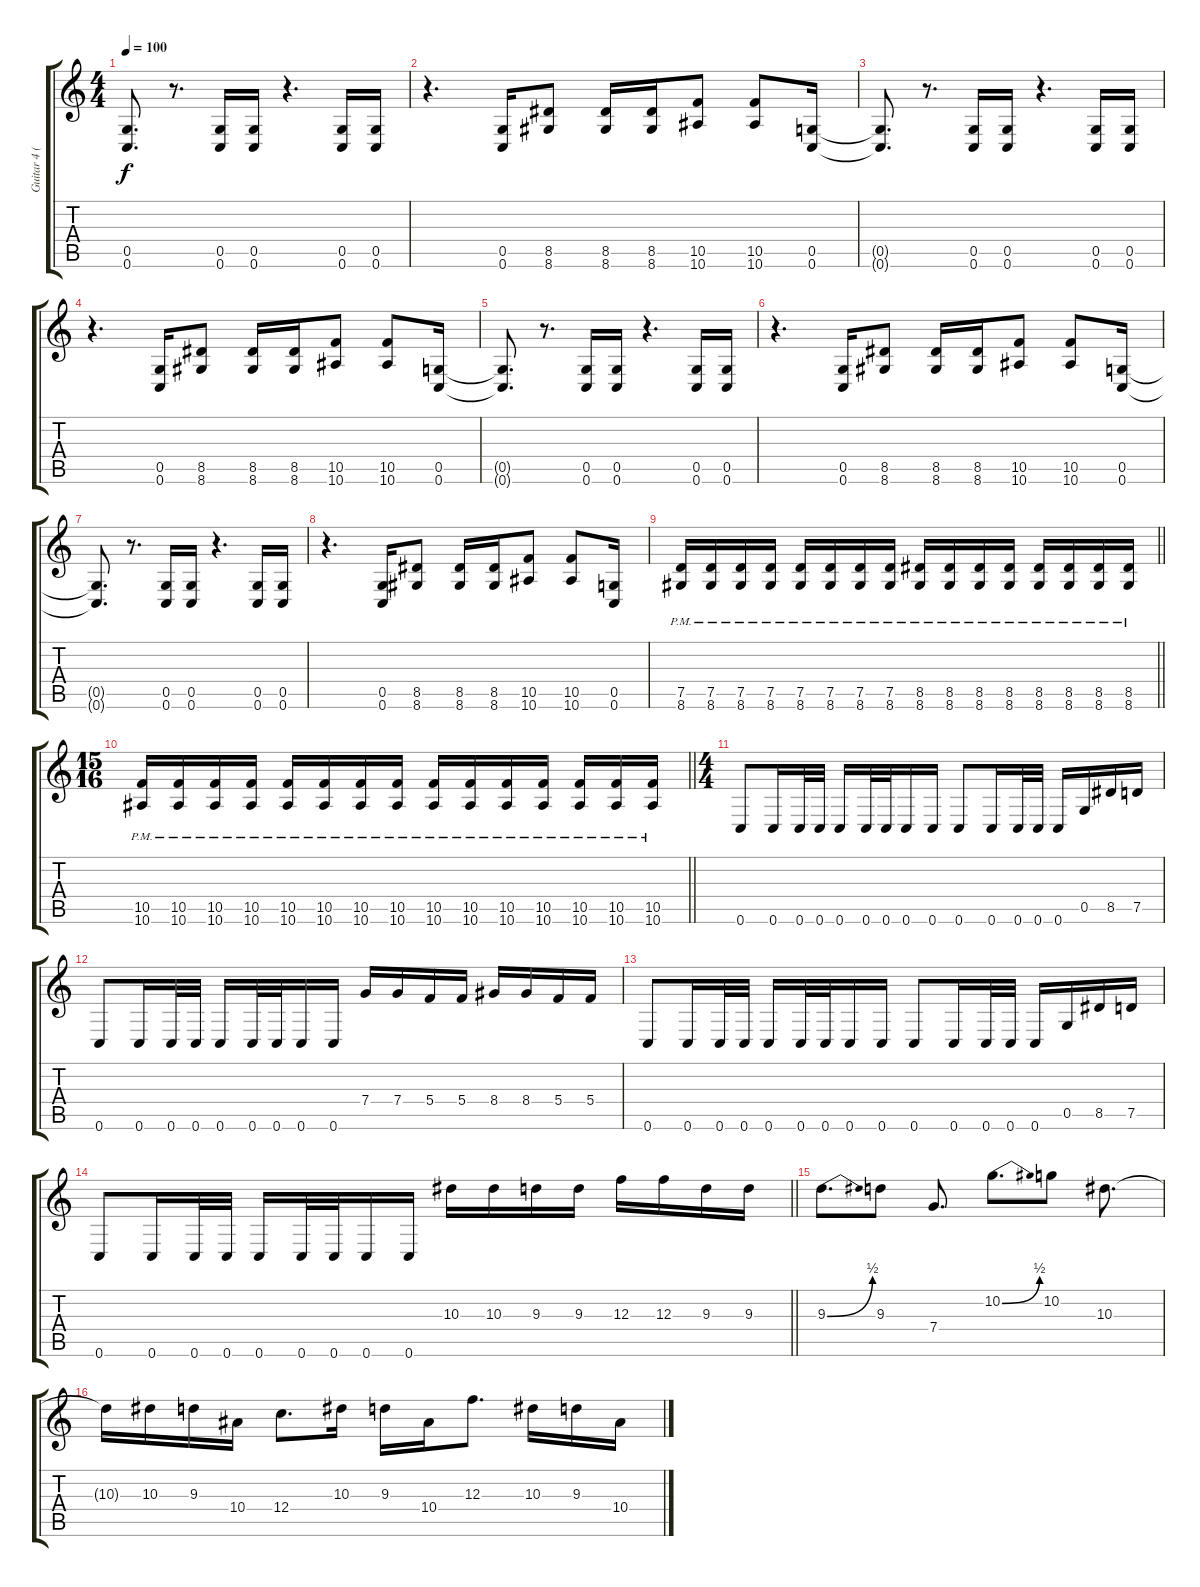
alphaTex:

\track ("Guitar 4 (Distorted- Padget)" "Guitar 4 (") {instrument distortionguitar}
\staff {score tabs}
\tuning (D4 A3 F3 C3 G2 C2) {hide}
\ts (4 4)
\tempo 100
\clef g2
\ks c
(0.5{t} 0.6{t}).8{d dy f} r.8{d} (0.5 0.6).16 (0.5 0.6).16 r.4{d} (0.5 0.6).16 (0.5 0.6).16 |
r.4{d} (0.5 0.6).16 (8.5 8.6).8 (8.5 8.6).16 (8.5 8.6).16 (10.5 10.6).8 (10.5 10.6).8 (0.5 0.6).16 |
(0.5{t} 0.6{t}).8{d} r.8{d} (0.5 0.6).16 (0.5 0.6).16 r.4{d} (0.5 0.6).16 (0.5 0.6).16 |
r.4{d} (0.5 0.6).16 (8.5 8.6).8 (8.5 8.6).16 (8.5 8.6).16 (10.5 10.6).8 (10.5 10.6).8 (0.5 0.6).16 |
(0.5{t} 0.6{t}).8{d} r.8{d} (0.5 0.6).16 (0.5 0.6).16 r.4{d} (0.5 0.6).16 (0.5 0.6).16 |
r.4{d} (0.5 0.6).16 (8.5 8.6).8 (8.5 8.6).16 (8.5 8.6).16 (10.5 10.6).8 (10.5 10.6).8 (0.5 0.6).16 |
(0.5{t} 0.6{t}).8{d} r.8{d} (0.5 0.6).16 (0.5 0.6).16 r.4{d} (0.5 0.6).16 (0.5 0.6).16 |
r.4{d} (0.5 0.6).16 (8.5 8.6).8 (8.5 8.6).16 (8.5 8.6).16 (10.5 10.6).8 (10.5 10.6).8 (0.5 0.6).16 |
\barLineRight lightlight
(7.5{pm} 8.6{pm}).16 (7.5{pm} 8.6{pm}).16 (7.5{pm} 8.6{pm}).16 (7.5{pm} 8.6{pm}).16 (7.5{pm} 8.6{pm}).16 (7.5{pm} 8.6{pm}).16 (7.5{pm} 8.6{pm}).16 (7.5{pm} 8.6{pm}).16 (8.5{pm} 8.6{pm}).16 (8.5{pm} 8.6{pm}).16 (8.5{pm} 8.6{pm}).16 (8.5{pm} 8.6{pm}).16 (8.5{pm} 8.6{pm}).16 (8.5{pm} 8.6{pm}).16 (8.5{pm} 8.6{pm}).16 (8.5{pm} 8.6{pm}).16 |
\ts (15 16)
\barLineRight lightlight
(10.5{pm} 10.6{pm}).16 (10.5{pm} 10.6{pm}).16 (10.5{pm} 10.6{pm}).16 (10.5{pm} 10.6{pm}).16 (10.5{pm} 10.6{pm}).16 (10.5{pm} 10.6{pm}).16 (10.5{pm} 10.6{pm}).16 (10.5{pm} 10.6{pm}).16 (10.5{pm} 10.6{pm}).16 (10.5{pm} 10.6{pm}).16 (10.5{pm} 10.6{pm}).16 (10.5{pm} 10.6{pm}).16 (10.5{pm} 10.6{pm}).16 (10.5{pm} 10.6{pm}).16 (10.5{pm} 10.6{pm}).16 |
\ts (4 4)
0.6.8 0.6.16 0.6.32 0.6.32 0.6.16 0.6.32 0.6.32 0.6.16 0.6.16 0.6.8 0.6.16 0.6.32 0.6.32 0.6.16 0.5.16 8.5.16 7.5.16 |
0.6.8 0.6.16 0.6.32 0.6.32 0.6.16 0.6.32 0.6.32 0.6.16 0.6.16 7.4.16 7.4.16 5.4.16 5.4.16 8.4.16 8.4.16 5.4.16 5.4.16 |
0.6.8 0.6.16 0.6.32 0.6.32 0.6.16 0.6.32 0.6.32 0.6.16 0.6.16 0.6.8 0.6.16 0.6.32 0.6.32 0.6.16 0.5.16 8.5.16 7.5.16 |
\barLineRight lightlight
0.6.8 0.6.16 0.6.32 0.6.32 0.6.16 0.6.32 0.6.32 0.6.16 0.6.16 10.3.16 10.3.16 9.3.16 9.3.16 12.3.16 12.3.16 9.3.16 9.3.16 |
9.3{be (bend 0 0 60 2)}.8{d} 9.3.8 7.4.8{d} 10.2{be (bend 0 0 60 2)}.8{d} 10.2.8 10.3.8{d} |
10.3{t}.16 10.3.16 9.3.16 10.4.16 12.4.8{d} 10.3.16 9.3.16 10.4.16 12.3.8{d} 10.3.16 9.3.16 10.4.16
